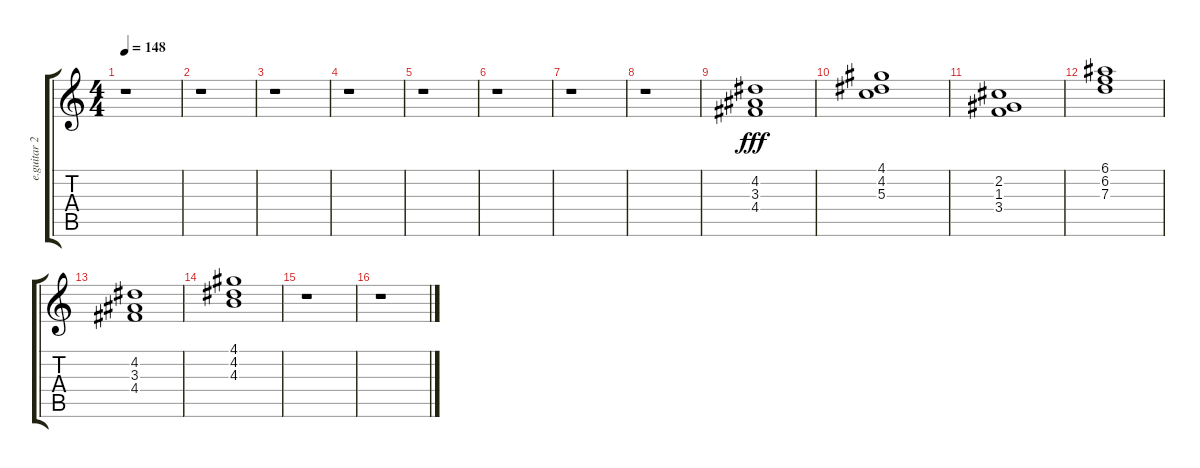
\track ("e.guitar 2" "e.guitar 2") {instrument acousticguitarsteel}
\staff {score tabs}
\tuning (E4 B3 G3 D3 A2 E2) {hide}
\ts (4 4)
\tempo 148
\clef g2
\ks c
r.1{dy fff} |
r.1 |
r.1 |
r.1 |
r.1 |
r.1 |
r.1 |
r.1 |
(4.2 3.3 4.4).1 |
(4.1 4.2 5.3).1 |
(2.2 1.3 3.4).1 |
(6.1 6.2 7.3).1 |
(4.2 3.3 4.4).1 |
(4.1 4.2 4.3).1 |
r.1 |
r.1
